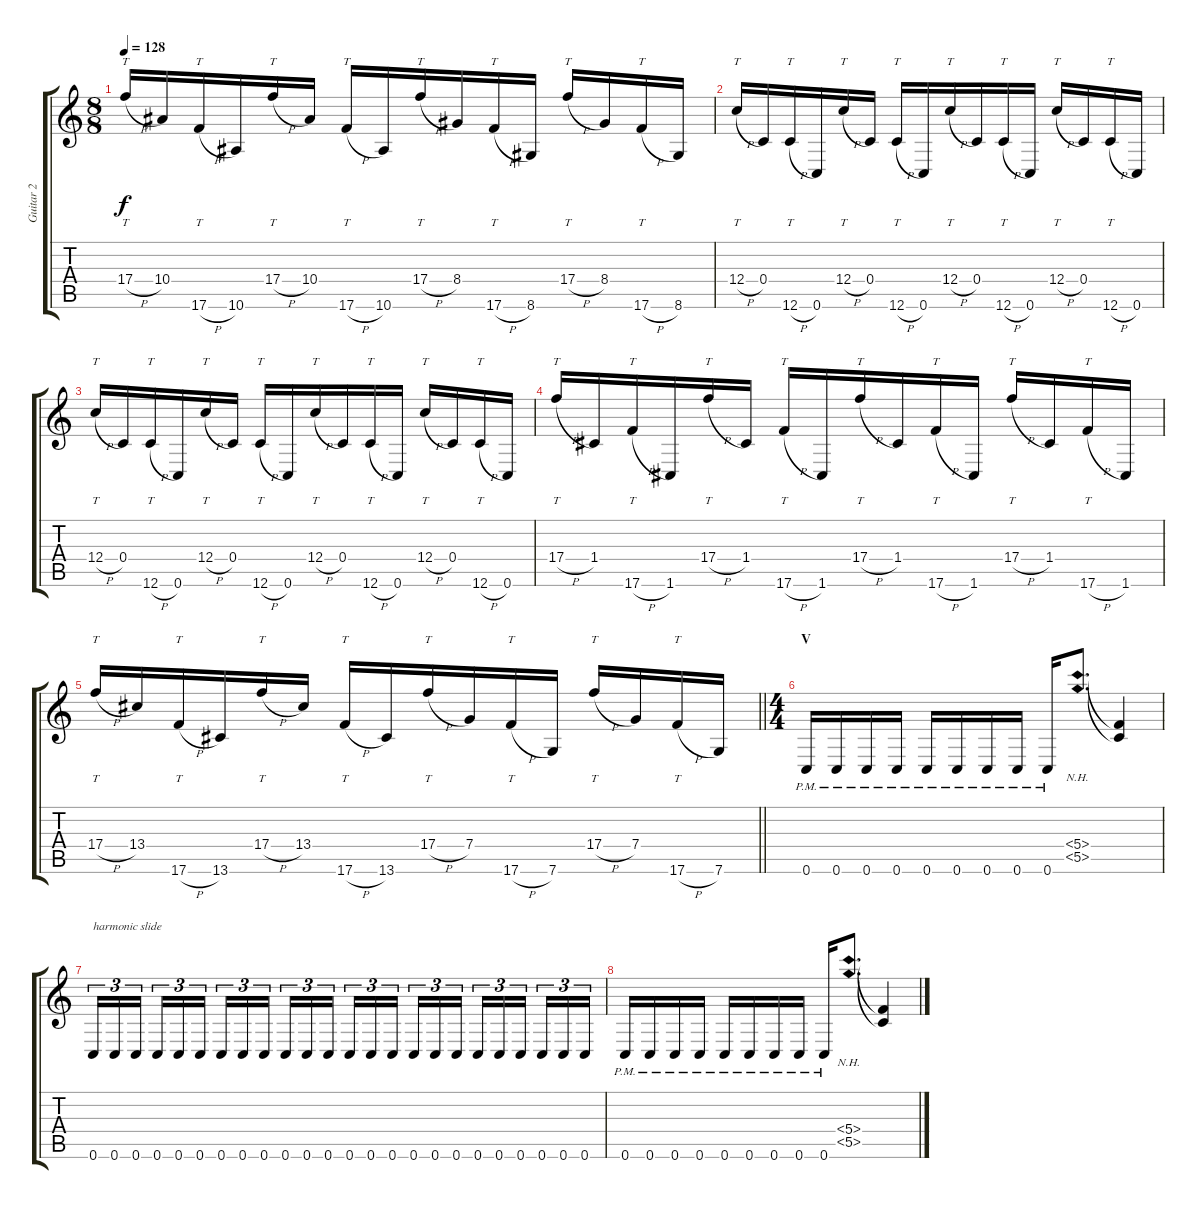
\track ("Guitar 2" "Guitar 2") {instrument electricguitarjazz}
\staff {score tabs}
\tuning (D4 A3 F3 C3 G2 C2) {hide}
\ts (8 8)
\tempo 128
\clef g2
\ks c
17.4{h}.16{tt dy f} 10.4.16 17.6{h}.16{tt} 10.6.16 17.4{h}.16{tt} 10.4.16 17.6{h}.16{tt} 10.6.16 17.4{h}.16{tt} 8.4.16 17.6{h}.16{tt} 8.6.16 17.4{h}.16{tt} 8.4.16 17.6{h}.16{tt} 8.6.16 |
12.4{h}.16{tt} 0.4.16 12.6{h}.16{tt} 0.6.16 12.4{h}.16{tt} 0.4.16 12.6{h}.16{tt} 0.6.16 12.4{h}.16{tt} 0.4.16 12.6{h}.16{tt} 0.6.16 12.4{h}.16{tt} 0.4.16 12.6{h}.16{tt} 0.6.16 |
12.4{h}.16{tt} 0.4.16 12.6{h}.16{tt} 0.6.16 12.4{h}.16{tt} 0.4.16 12.6{h}.16{tt} 0.6.16 12.4{h}.16{tt} 0.4.16 12.6{h}.16{tt} 0.6.16 12.4{h}.16{tt} 0.4.16 12.6{h}.16{tt} 0.6.16 |
17.4{h}.16{tt} 1.4.16 17.6{h}.16{tt} 1.6.16 17.4{h}.16{tt} 1.4.16 17.6{h}.16{tt} 1.6.16 17.4{h}.16{tt} 1.4.16 17.6{h}.16{tt} 1.6.16 17.4{h}.16{tt} 1.4.16 17.6{h}.16{tt} 1.6.16 |
\barLineRight lightlight
17.4{h}.16{tt} 13.4.16 17.6{h}.16{tt} 13.6.16 17.4{h}.16{tt} 13.4.16 17.6{h}.16{tt} 13.6.16 17.4{h}.16{tt} 7.4.16 17.6{h}.16{tt} 7.6.16 17.4{h}.16{tt} 7.4.16 17.6{h}.16{tt} 7.6.16 |
\ts (4 4)
\section ("" "V")
0.6{pm}.16{instrument overdrivenguitar} 0.6{pm}.16 0.6{pm}.16 0.6{pm}.16 0.6{pm}.16 0.6{pm}.16 0.6{pm}.16 0.6{pm}.16 0.6{pm}.16 (5.4{nh} 5.5{nh}).8{d} (5.4{t} 5.5{t}).4 |
0.6.16{tu (3 2) txt "harmonic slide"} 0.6.16{tu (3 2)} 0.6.16{tu (3 2) beam splitsecondary} 0.6.16{tu (3 2)} 0.6.16{tu (3 2)} 0.6.16{tu (3 2)} 0.6.16{tu (3 2)} 0.6.16{tu (3 2)} 0.6.16{tu (3 2) beam splitsecondary} 0.6.16{tu (3 2)} 0.6.16{tu (3 2)} 0.6.16{tu (3 2)} 0.6.16{tu (3 2)} 0.6.16{tu (3 2)} 0.6.16{tu (3 2) beam splitsecondary} 0.6.16{tu (3 2)} 0.6.16{tu (3 2)} 0.6.16{tu (3 2)} 0.6.16{tu (3 2)} 0.6.16{tu (3 2)} 0.6.16{tu (3 2) beam splitsecondary} 0.6.16{tu (3 2)} 0.6.16{tu (3 2)} 0.6.16{tu (3 2)} |
0.6{pm}.16 0.6{pm}.16 0.6{pm}.16 0.6{pm}.16 0.6{pm}.16 0.6{pm}.16 0.6{pm}.16 0.6{pm}.16 0.6{pm}.16 (5.4{nh} 5.5{nh}).8{d} (5.4{t} 5.5{t}).4
